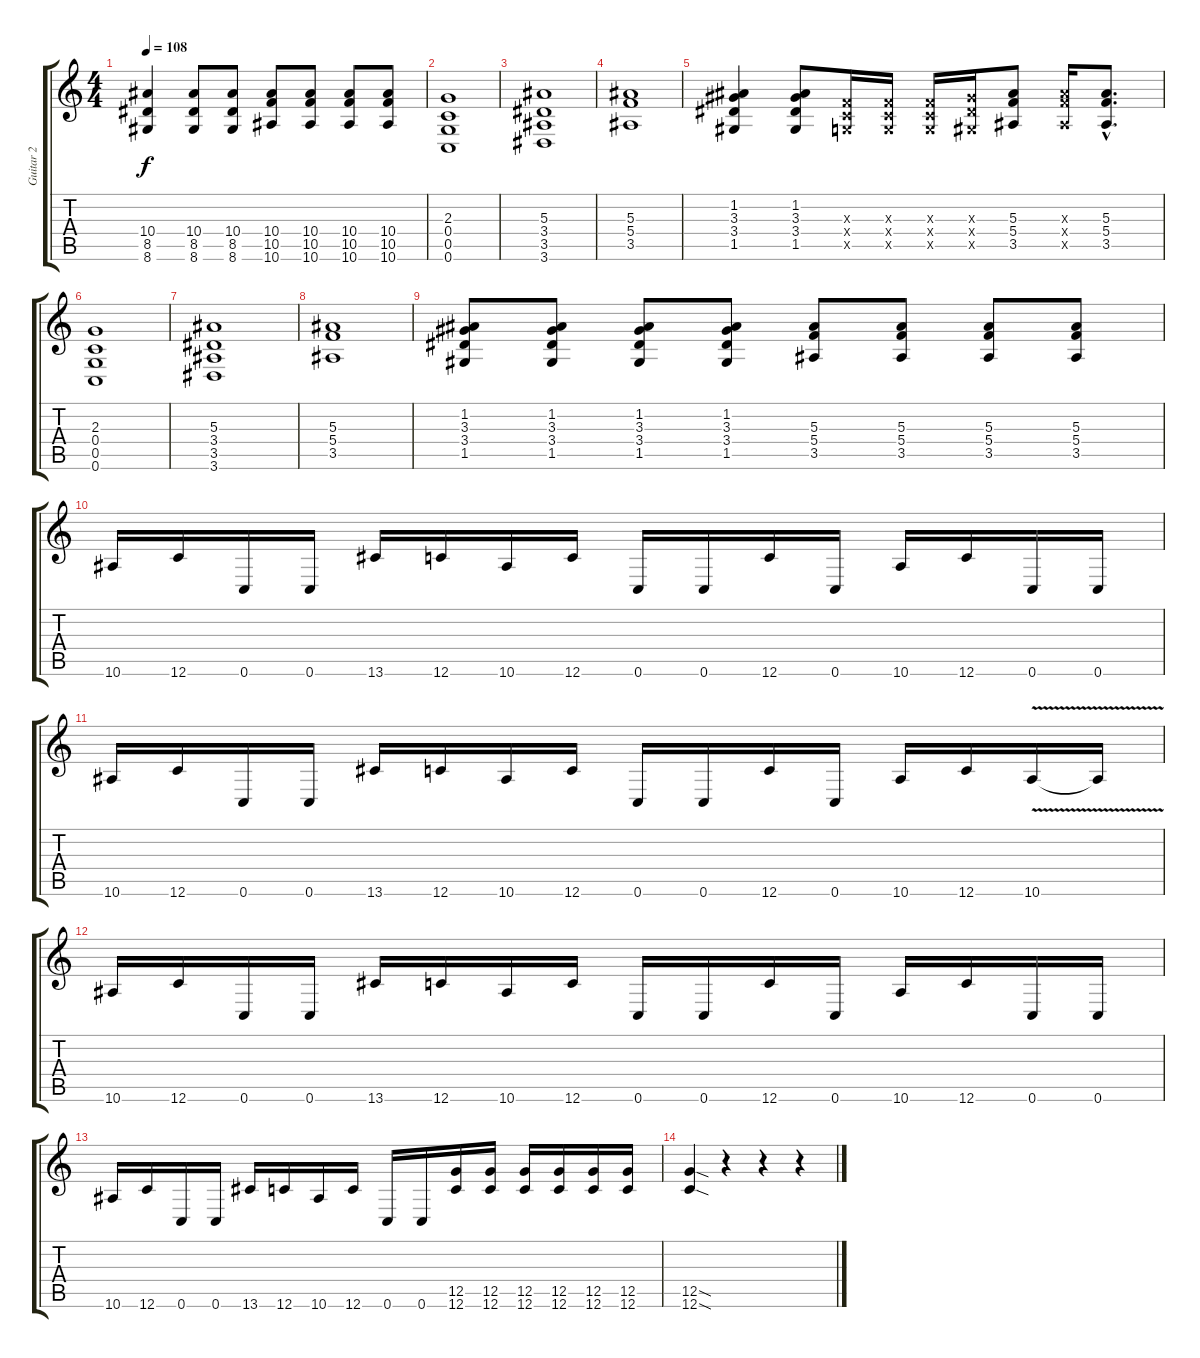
\track ("Guitar 2" "Guitar 2") {instrument distortionguitar}
\staff {score tabs}
\tuning (D4 A3 F3 C3 G2 C2) {hide}
\ts (4 4)
\tempo 108
\clef g2
\ks c
(10.4 8.5 8.6).4{dy f} (10.4 8.5 8.6).8 (10.4 8.5 8.6).8 (10.4 10.5 10.6).8 (10.4 10.5 10.6).8 (10.4 10.5 10.6).8 (10.4 10.5 10.6).8 |
(2.3 0.4 0.5 0.6).1 |
(5.3 3.4 3.5 3.6).1 |
(5.3 5.4 3.5).1 |
(1.2 3.3 3.4 1.5).4 (1.2 3.3 3.4 1.5).8 (0.3{x} 0.4{x} 0.5{x}).16 (0.3{x} 0.4{x} 0.5{x}).16 (0.3{x} 0.4{x} 0.5{x}).16 (3.3{x} 3.4{x} 1.5{x}).16 (5.3 5.4 3.5).8 (5.3{x} 5.4{x} 3.5{x}).16 (5.3{hac} 5.4{hac} 3.5{hac}).8{d} |
(2.3 0.4 0.5 0.6).1 |
(5.3 3.4 3.5 3.6).1 |
(5.3 5.4 3.5).1 |
(1.2 3.3 3.4 1.5).8 (1.2 3.3 3.4 1.5).8 (1.2 3.3 3.4 1.5).8 (1.2 3.3 3.4 1.5).8 (5.3 5.4 3.5).8 (5.3 5.4 3.5).8 (5.3 5.4 3.5).8 (5.3 5.4 3.5).8 |
10.6.16 12.6.16 0.6.16 0.6.16 13.6.16 12.6.16 10.6.16 12.6.16 0.6.16 0.6.16 12.6.16 0.6.16 10.6.16 12.6.16 0.6.16 0.6.16 |
10.6.16 12.6.16 0.6.16 0.6.16 13.6.16 12.6.16 10.6.16 12.6.16 0.6.16 0.6.16 12.6.16 0.6.16 10.6.16 12.6.16 10.6{v}.16 10.6{t}.16 |
10.6.16 12.6.16 0.6.16 0.6.16 13.6.16 12.6.16 10.6.16 12.6.16 0.6.16 0.6.16 12.6.16 0.6.16 10.6.16 12.6.16 0.6.16 0.6.16 |
10.6.16 12.6.16 0.6.16 0.6.16 13.6.16 12.6.16 10.6.16 12.6.16 0.6.16 0.6.16 (12.5 12.6).16 (12.5 12.6).16 (12.5 12.6).16 (12.5 12.6).16 (12.5 12.6).16 (12.5 12.6).16 |
(12.5{sod} 12.6{sod}).4 r.4 r.4 r.4
